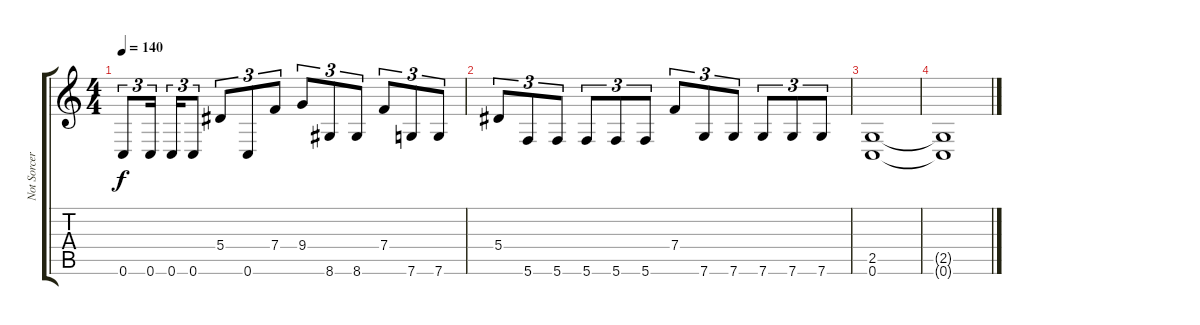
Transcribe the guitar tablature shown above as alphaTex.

\track ("Not Sorceron" "Not Sorcer") {instrument distortionguitar}
\staff {score tabs}
\tuning (C4 G3 Eb3 Bb2 F2 C2) {hide}
\ts (4 4)
\tempo 140
\clef g2
\ks c
0.6.8{tu (3 2) dy f} 0.6.16{tu (3 2) beam splitsecondary} 0.6.16{tu (3 2)} 0.6.8{tu (3 2)} 5.4.8{tu (3 2)} 0.6.8{tu (3 2)} 7.4.8{tu (3 2)} 9.4.8{tu (3 2)} 8.6.8{tu (3 2)} 8.6.8{tu (3 2)} 7.4.8{tu (3 2)} 7.6.8{tu (3 2)} 7.6.8{tu (3 2)} |
5.4.8{tu (3 2)} 5.6.8{tu (3 2)} 5.6.8{tu (3 2)} 5.6.8{tu (3 2)} 5.6.8{tu (3 2)} 5.6.8{tu (3 2)} 7.4.8{tu (3 2)} 7.6.8{tu (3 2)} 7.6.8{tu (3 2)} 7.6.8{tu (3 2)} 7.6.8{tu (3 2)} 7.6.8{tu (3 2)} |
(2.5 0.6).1 |
(2.5{t} 0.6{t}).1
